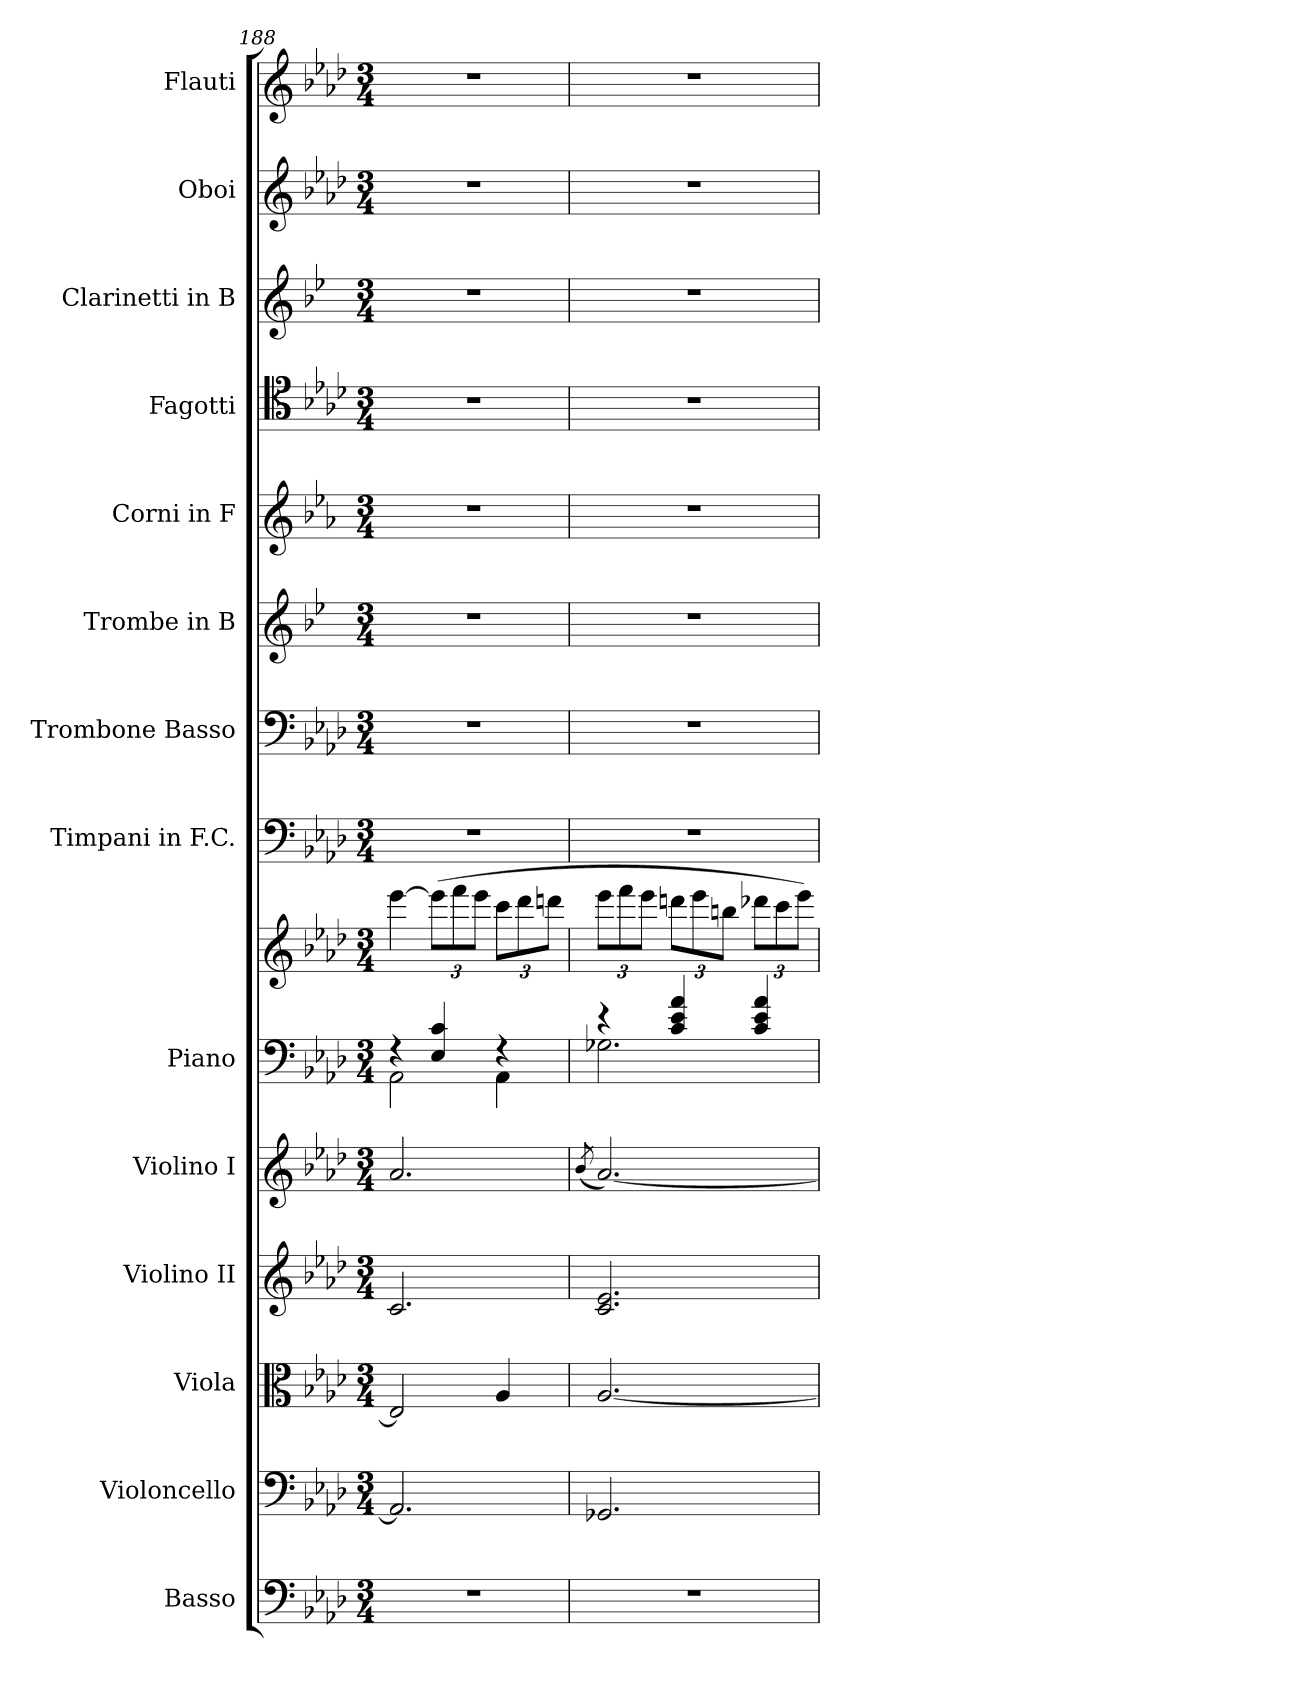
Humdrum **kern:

**kern	**kern	**kern	**kern	**kern	**kern	**kern	**kern	**kern	**kern	**kern	**kern	**kern	**kern	**kern
*part14	*part13	*part12	*part11	*part10	*part9	*part9	*part8	*part7	*part6	*part5	*part4	*part3	*part2	*part1
*staff15	*staff14	*staff13	*staff12	*staff11	*staff10	*staff9	*staff8	*staff7	*staff6	*staff5	*staff4	*staff3	*staff2	*staff1
*I"Basso	*I"Violoncello	*I"Viola	*I"Violino II	*I"Violino I	*I"Piano	*	*I"Timpani in F.C.	*I"Trombone Basso	*I"Trombe in B	*I"Corni in F	*I"Fagotti	*I"Clarinetti in B	*I"Oboi	*I"Flauti
*	*	*	*	*	*I'Pno.	*	*I'Timp.	*	*	*	*	*	*I'Ob.	*I'Fl.
*clefF4	*clefF4	*clefC3	*clefG2	*clefG2	*clefF4	*clefG2	*clefF4	*clefF4	*clefG2	*clefG2	*clefC4	*clefG2	*clefG2	*clefG2
*ITrd7c12	*	*	*	*	*	*	*	*	*ITrd1c2	*ITrd4c7	*	*ITrd1c2	*	*
*k[b-e-a-d-]	*k[b-e-a-d-]	*k[b-e-a-d-]	*k[b-e-a-d-]	*k[b-e-a-d-]	*k[b-e-a-d-]	*k[b-e-a-d-]	*k[b-e-a-d-]	*k[b-e-a-d-]	*k[b-e-a-d-]	*k[b-e-a-d-]	*k[b-e-a-d-]	*k[b-e-a-d-]	*k[b-e-a-d-]	*k[b-e-a-d-]
*M3/4	*M3/4	*M3/4	*M3/4	*M3/4	*M3/4	*M3/4	*M3/4	*M3/4	*M3/4	*M3/4	*M3/4	*M3/4	*M3/4	*M3/4
=188	=188	=188	=188	=188	=188	=188	=188	=188	=188	=188	=188	=188	=188	=188
*	*	*	*	*	*^	*	*	*	*	*	*	*	*	*
2.r	2.AA-/]	2E-/]	2.c/	2.a-/	4r	2AA-\	[4eee-\	2.r	2.r	2.r	2.r	2.r	2.r	2.r	2.r
*	*	*	*	*	*	*	*Xbrackettup	*	*	*	*	*	*	*	*
.	.	.	.	.	4E-/ 4c/	.	(>12eee-\L]	.	.	.	.	.	.	.	.
.	.	.	.	.	.	.	12fff\	.	.	.	.	.	.	.	.
.	.	.	.	.	.	.	12eee-\J	.	.	.	.	.	.	.	.
.	.	4A-/	.	.	4r	4AA-\	12ccc\L	.	.	.	.	.	.	.	.
.	.	.	.	.	.	.	12ddd-\	.	.	.	.	.	.	.	.
.	.	.	.	.	.	.	12dddn\J	.	.	.	.	.	.	.	.
=189	=189	=189	=189	=189	=189	=189	=189	=189	=189	=189	=189	=189	=189	=189	=189
.	.	.	.	(<8qb-/	.	.	.	.	.	.	.	.	.	.	.
*	*	*	*	*	*clefG2	*	*	*	*	*	*	*	*	*	*
2.r	2.GG-X/	[2.A-/	2.c/ 2.e-/	[2.a-/)	4re	2.G-X\	12eee-\L	2.r	2.r	2.r	2.r	2.r	2.r	2.r	2.r
.	.	.	.	.	.	.	12fff\	.	.	.	.	.	.	.	.
.	.	.	.	.	.	.	12eee-\J	.	.	.	.	.	.	.	.
.	.	.	.	.	4c/ 4e-/ 4a-/	.	12dddn\L	.	.	.	.	.	.	.	.
.	.	.	.	.	.	.	12eee-\	.	.	.	.	.	.	.	.
.	.	.	.	.	.	.	12bbn\J	.	.	.	.	.	.	.	.
.	.	.	.	.	4c/ 4e-/ 4a-/	.	12ddd-X\L	.	.	.	.	.	.	.	.
.	.	.	.	.	.	.	12ccc\	.	.	.	.	.	.	.	.
.	.	.	.	.	.	.	12eee-\J)	.	.	.	.	.	.	.	.
*	*	*	*	*	*v	*v	*	*	*	*	*	*	*	*	*
=	=	=	=	=	=	=	=	=	=	=	=	=	=	=
*-	*-	*-	*-	*-	*-	*-	*-	*-	*-	*-	*-	*-	*-	*-
